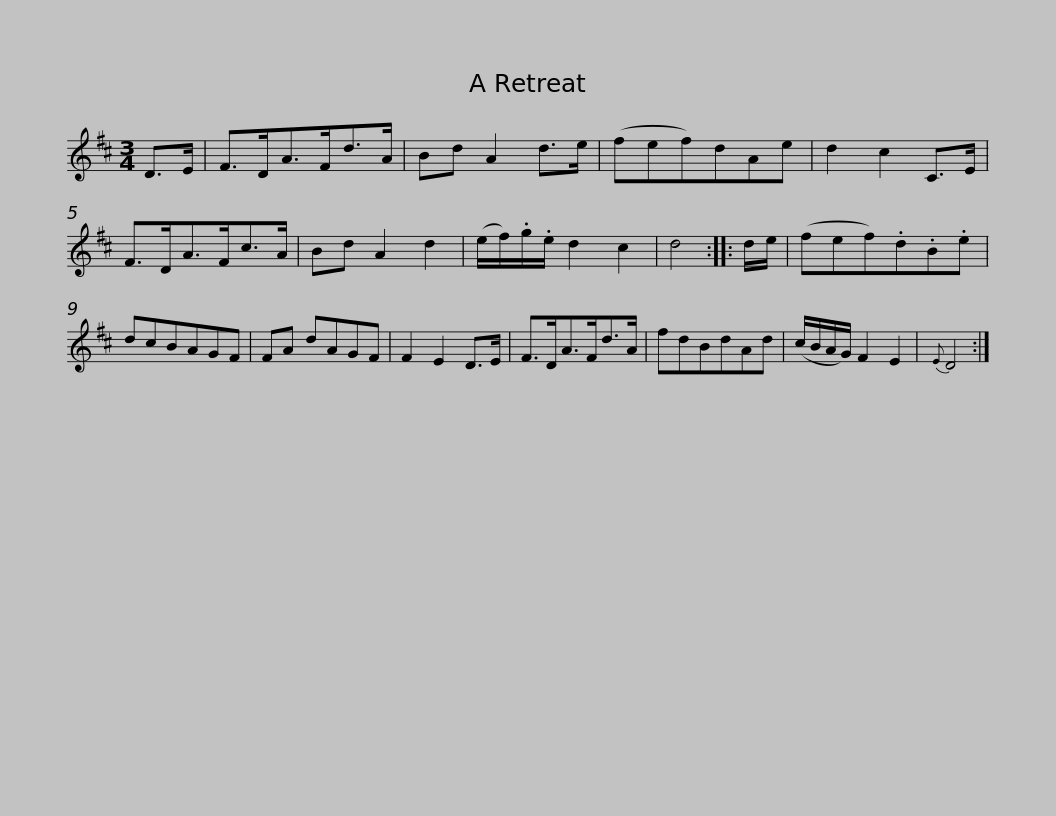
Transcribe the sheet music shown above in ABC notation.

X:1
L:1/8
M:3/4
I:linebreak $
K:D
V:1 treble
V:1
 D>E | F>DA>Fd>A | Bd A2 d>e | (fef)dAe | d2 c2 C>E | %5
 F>DA>Fc>A | Bd A2 d2 | (e/f/).g/.e/ d2 c2 |$ d4 :: d/e/ | %10
 (fef).d.B.e | dcBAGF | FA dAGF | F2 E2 D>E | F>DA>Fd>A | %15
 fdBdAd |$ (c/B/A/G/) F2 E2 |{E} D4 :| %18
